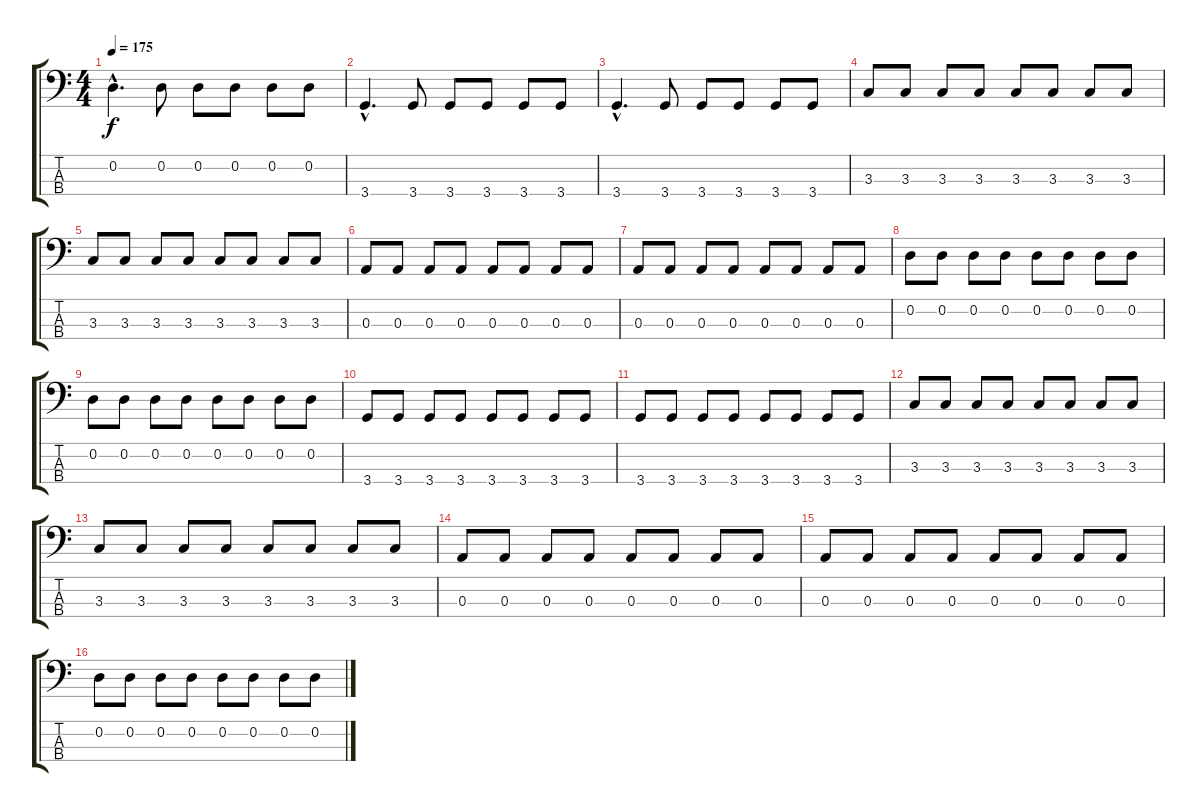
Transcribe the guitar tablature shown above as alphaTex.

\track "" {instrument electricbassfinger}
\staff {score tabs}
\tuning (G2 D2 A1 E1) {hide}
\ts (4 4)
\tempo 175
\clef f4
\ks c
0.2{hac}.4{d dy f} 0.2.8 0.2.8 0.2.8 0.2.8 0.2.8 |
3.4{hac}.4{d} 3.4.8 3.4.8 3.4.8 3.4.8 3.4.8 |
3.4{hac}.4{d} 3.4.8 3.4.8 3.4.8 3.4.8 3.4.8 |
3.3.8 3.3.8 3.3.8 3.3.8 3.3.8 3.3.8 3.3.8 3.3.8 |
3.3.8 3.3.8 3.3.8 3.3.8 3.3.8 3.3.8 3.3.8 3.3.8 |
0.3.8 0.3.8 0.3.8 0.3.8 0.3.8 0.3.8 0.3.8 0.3.8 |
0.3.8 0.3.8 0.3.8 0.3.8 0.3.8 0.3.8 0.3.8 0.3.8 |
0.2.8 0.2.8 0.2.8 0.2.8 0.2.8 0.2.8 0.2.8 0.2.8 |
0.2.8 0.2.8 0.2.8 0.2.8 0.2.8 0.2.8 0.2.8 0.2.8 |
3.4.8 3.4.8 3.4.8 3.4.8 3.4.8 3.4.8 3.4.8 3.4.8 |
3.4.8 3.4.8 3.4.8 3.4.8 3.4.8 3.4.8 3.4.8 3.4.8 |
3.3.8 3.3.8 3.3.8 3.3.8 3.3.8 3.3.8 3.3.8 3.3.8 |
3.3.8 3.3.8 3.3.8 3.3.8 3.3.8 3.3.8 3.3.8 3.3.8 |
0.3.8 0.3.8 0.3.8 0.3.8 0.3.8 0.3.8 0.3.8 0.3.8 |
0.3.8 0.3.8 0.3.8 0.3.8 0.3.8 0.3.8 0.3.8 0.3.8 |
0.2.8 0.2.8 0.2.8 0.2.8 0.2.8 0.2.8 0.2.8 0.2.8
